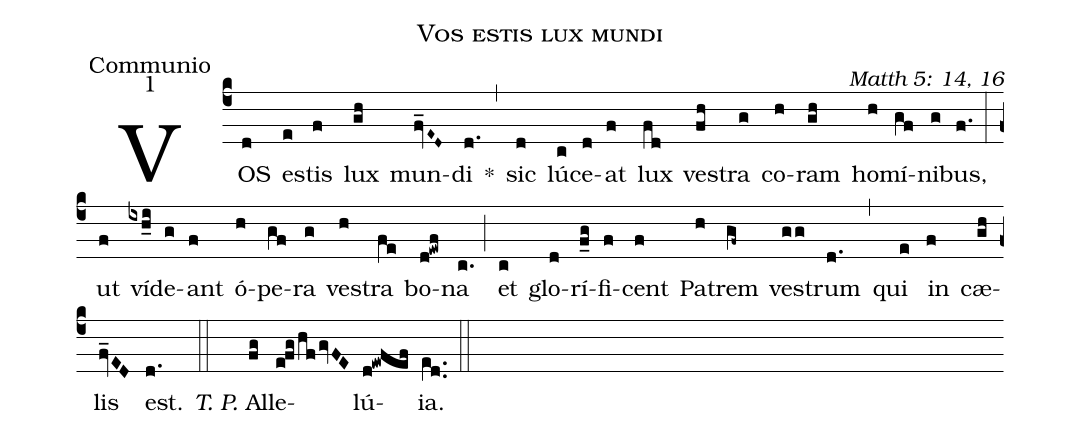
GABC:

name: Vos estis lux mundi;
office-part: Communio;
mode: 1;
commentary: Matth 5: 14, 16;
%%
(c4) VOS(d) es(e)tis(f) lux(gh) mun(fv_E~D~)di(d.) *(,) sic(d) lú(c)ce(d)at(f) lux(fd) ves(fh)tra(g) co(h)ram(gh) ho(h)mí(gf)ni(g)bus,(f.) (:)
ut(f) ví(ixh_i)de(g)ant(f) ó(h)pe(gf)ra(g) ves(h)tra(fe) bo(d!ewf)na(c.) (;) et(c) glo(d)rí(f_g)fi(f)cent(f) Pa(h)trem(gf~) ves(gg)trum(d.) (,) qui(e) in(f) cæ(gh)lis(fv_ED) est.(d.) (::)
<i>T. P.</i> Al(fg)le(efghfgvFE)lú(d!ewfef)ia.(e[ll:1]d..) (::)
